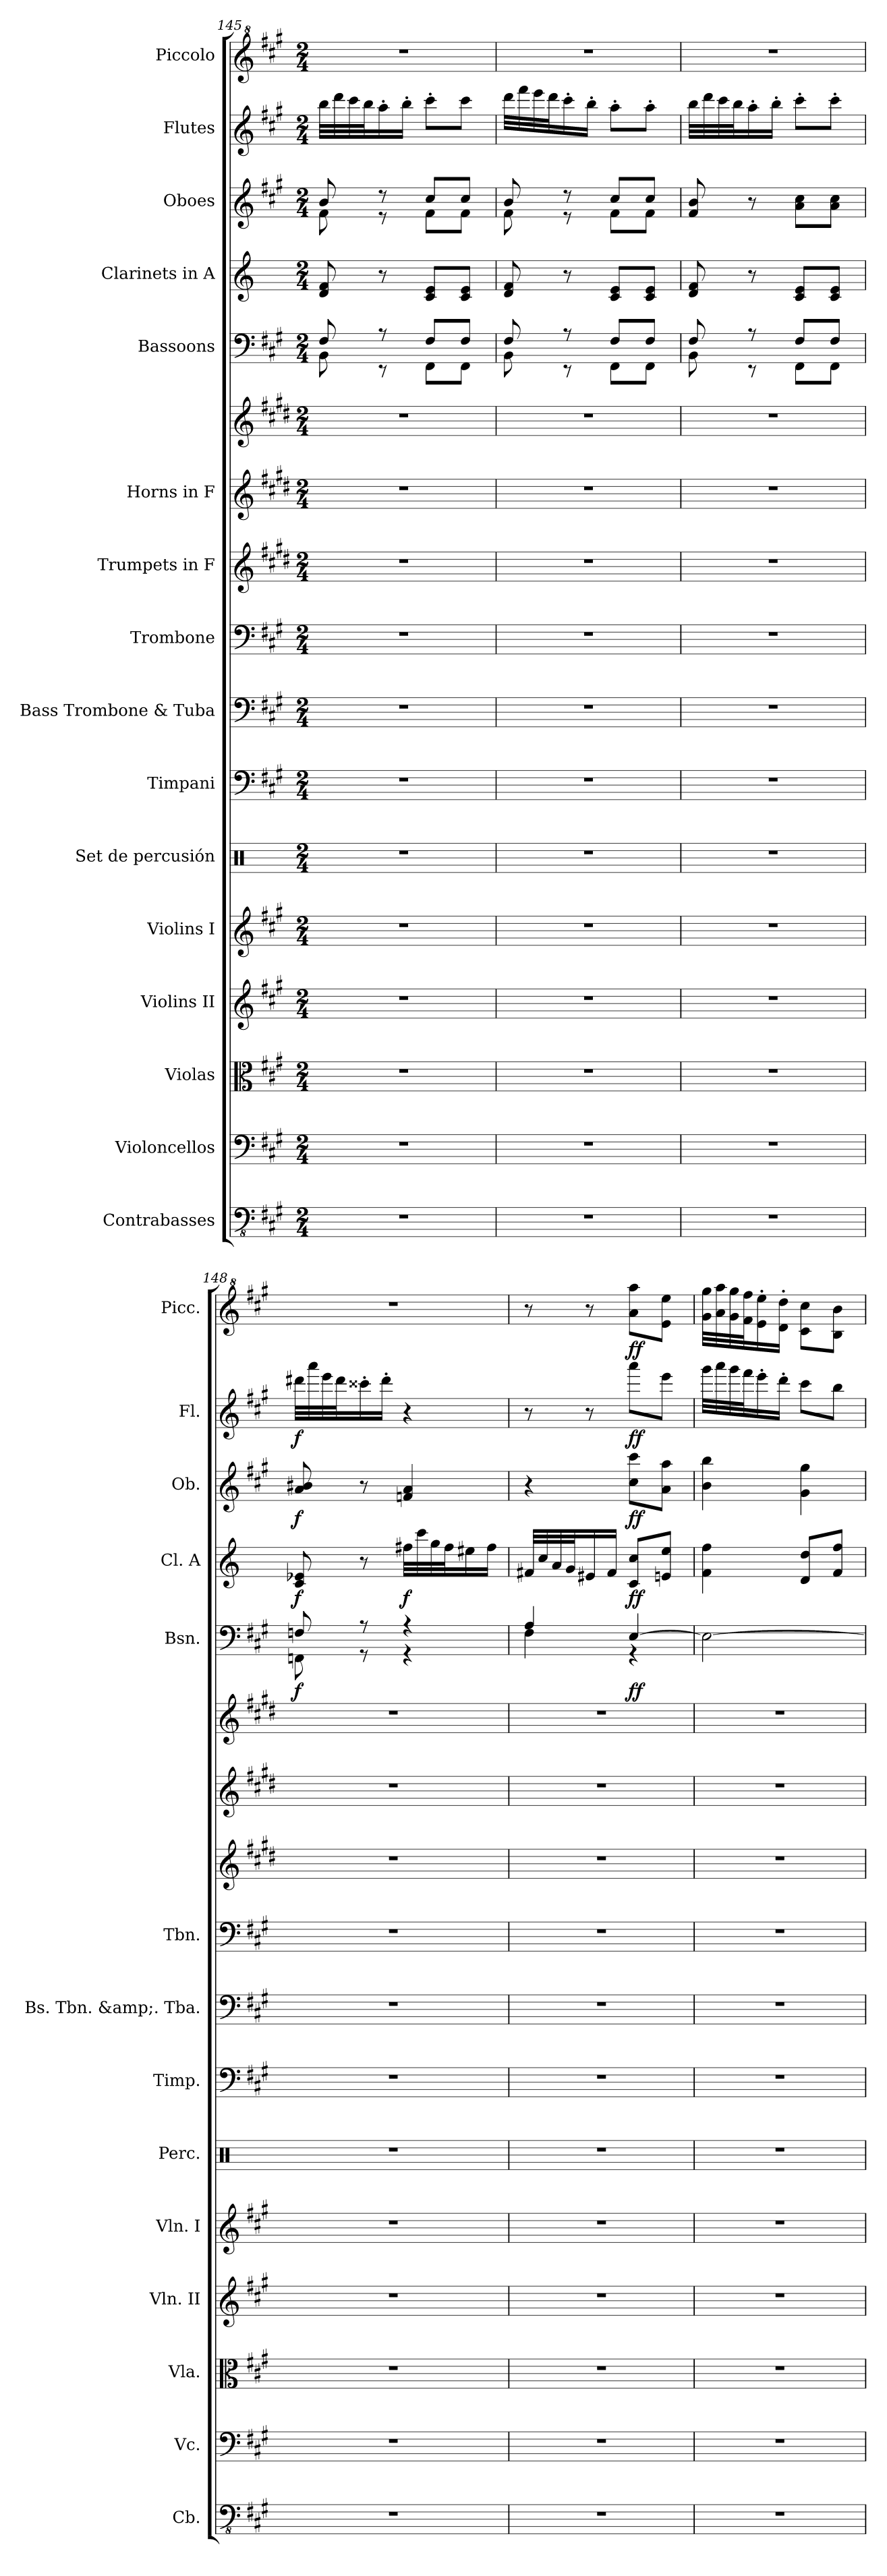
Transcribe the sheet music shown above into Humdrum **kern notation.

**kern	**kern	**kern	**kern	**kern	**kern	**kern	**kern	**kern	**kern	**kern	**kern	**kern	**dynam	**kern	**dynam	**kern	**dynam	**kern	**dynam	**kern	**dynam
*part16	*part15	*part14	*part13	*part12	*part11	*part10	*part9	*part8	*part7	*part6	*part6	*part5	*part5	*part4	*part4	*part3	*part3	*part2	*part2	*part1	*part1
*staff17	*staff16	*staff15	*staff14	*staff13	*staff12	*staff11	*staff10	*staff9	*staff8	*staff7	*staff6	*staff5	*staff5	*staff4	*staff4	*staff3	*staff3	*staff2	*staff2	*staff1	*staff1
*I"Contrabasses	*I"Violoncellos	*I"Violas	*I"Violins II	*I"Violins I	*I"Set de percusión	*I"Timpani	*I"Bass Trombone &amp; Tuba	*I"Trombone	*I"Trumpets in F	*I"Horns in F	*	*I"Bassoons	*	*I"Clarinets in A	*	*I"Oboes	*	*I"Flutes	*	*I"Piccolo	*
*I'Cb.	*I'Vc.	*I'Vla.	*I'Vln. II	*I'Vln. I	*I'Perc.	*I'Timp.	*I'Bs. Tbn. &amp;. Tba.	*I'Tbn.	*	*	*	*I'Bsn.	*	*I'Cl. A	*	*I'Ob.	*	*I'Fl.	*	*I'Picc.	*
*clefFv4	*clefF4	*clefC3	*clefG2	*clefG2	*clefX	*clefF4	*clefF4	*clefF4	*clefG2	*clefG2	*clefG2	*clefF4	*	*clefG2	*	*clefG2	*	*clefG2	*	*clefG^2	*
*ITrd7c12	*	*	*	*	*	*	*	*	*ITrd4c7	*ITrd4c7	*ITrd4c7	*	*	*ITrd2c3	*	*	*	*	*	*ITrd-7c-12	*
*k[f#c#g#]	*k[f#c#g#]	*k[f#c#g#]	*k[f#c#g#]	*k[f#c#g#]	*k[]	*k[f#c#g#]	*k[f#c#g#]	*k[f#c#g#]	*k[f#c#g#]	*k[f#c#g#]	*k[f#c#g#]	*k[f#c#g#]	*	*k[f#c#g#]	*	*k[f#c#g#]	*	*k[f#c#g#]	*	*k[f#c#g#]	*
*M2/4	*M2/4	*M2/4	*M2/4	*M2/4	*M2/4	*M2/4	*M2/4	*M2/4	*M2/4	*M2/4	*M2/4	*M2/4	*	*M2/4	*	*M2/4	*	*M2/4	*	*M2/4	*
=145	=145	=145	=145	=145	=145	=145	=145	=145	=145	=145	=145	=145	=145	=145	=145	=145	=145	=145	=145	=145	=145
*	*	*	*	*	*	*	*	*	*	*	*	*^	*	*	*	*^	*	*	*	*	*
2r	2r	2r	2r	2r	2r	2r	2r	2r	2r	2r	2r	8F#/	8BB\	.	8B/ 8d/	.	8b/	8f#\	.	32bb\LLL	.	2r	.
.	.	.	.	.	.	.	.	.	.	.	.	.	.	.	.	.	.	.	.	32ddd\	.	.	.
.	.	.	.	.	.	.	.	.	.	.	.	.	.	.	.	.	.	.	.	32ccc#\	.	.	.
.	.	.	.	.	.	.	.	.	.	.	.	.	.	.	.	.	.	.	.	32bb\J	.	.	.
.	.	.	.	.	.	.	.	.	.	.	.	8r	8r	.	8r	.	8r	8r	.	16aa'\	.	.	.
.	.	.	.	.	.	.	.	.	.	.	.	.	.	.	.	.	.	.	.	16bb'\JJ	.	.	.
.	.	.	.	.	.	.	.	.	.	.	.	8F#/L	8FF#\L	.	8A/ 8c#/L	.	8cc#/L	8f#\L	.	8ccc#'\L	.	.	.
.	.	.	.	.	.	.	.	.	.	.	.	8F#/J	8FF#\J	.	8A/ 8c#/J	.	8cc#/J	8f#\J	.	8ccc#\J	.	.	.
!!LO:PB:g=z
=146	=146	=146	=146	=146	=146	=146	=146	=146	=146	=146	=146	=146	=146	=146	=146	=146	=146	=146	=146	=146	=146	=146	=146
2r	2r	2r	2r	2r	2r	2r	2r	2r	2r	2r	2r	8F#/	8BB\	.	8B/ 8d/	.	8b/	8f#\	.	32ddd\LLL	.	2r	.
.	.	.	.	.	.	.	.	.	.	.	.	.	.	.	.	.	.	.	.	32fff#\	.	.	.
.	.	.	.	.	.	.	.	.	.	.	.	.	.	.	.	.	.	.	.	32eee\	.	.	.
.	.	.	.	.	.	.	.	.	.	.	.	.	.	.	.	.	.	.	.	32ddd\J	.	.	.
.	.	.	.	.	.	.	.	.	.	.	.	8r	8r	.	8r	.	8r	8r	.	16ccc#'\	.	.	.
.	.	.	.	.	.	.	.	.	.	.	.	.	.	.	.	.	.	.	.	16bb'\JJ	.	.	.
.	.	.	.	.	.	.	.	.	.	.	.	8F#/L	8FF#\L	.	8A/ 8c#/L	.	8cc#/L	8f#\L	.	8aa'\L	.	.	.
.	.	.	.	.	.	.	.	.	.	.	.	8F#/J	8FF#\J	.	8A/ 8c#/J	.	8cc#/J	8f#\J	.	8aa'\J	.	.	.
*	*	*	*	*	*	*	*	*	*	*	*	*	*	*	*	*	*v	*v	*	*	*	*	*
=147	=147	=147	=147	=147	=147	=147	=147	=147	=147	=147	=147	=147	=147	=147	=147	=147	=147	=147	=147	=147	=147	=147
2r	2r	2r	2r	2r	2r	2r	2r	2r	2r	2r	2r	8F#/	8BB\	.	8B/ 8d/	.	8f#/ 8b/	.	32bb\LLL	.	2r	.
.	.	.	.	.	.	.	.	.	.	.	.	.	.	.	.	.	.	.	32ddd\	.	.	.
.	.	.	.	.	.	.	.	.	.	.	.	.	.	.	.	.	.	.	32ccc#\	.	.	.
.	.	.	.	.	.	.	.	.	.	.	.	.	.	.	.	.	.	.	32bb\J	.	.	.
.	.	.	.	.	.	.	.	.	.	.	.	8r	8r	.	8r	.	8r	.	16aa'\	.	.	.
.	.	.	.	.	.	.	.	.	.	.	.	.	.	.	.	.	.	.	16bb'\JJ	.	.	.
.	.	.	.	.	.	.	.	.	.	.	.	8F#/L	8FF#\L	.	8A/ 8c#/L	.	8a\ 8cc#\L	.	8ccc#'\L	.	.	.
.	.	.	.	.	.	.	.	.	.	.	.	8F#/J	8FF#\J	.	8A/ 8c#/J	.	8a\ 8cc#\J	.	8ccc#'\J	.	.	.
!!LO:PB:g=z
=148	=148	=148	=148	=148	=148	=148	=148	=148	=148	=148	=148	=148	=148	=148	=148	=148	=148	=148	=148	=148	=148	=148
!	!	!	!	!	!	!	!	!	!	!	!	!	!	!LO:DY:b	!	!LO:DY:b	!	!LO:DY:b	!	!LO:DY:b	!	!
2r	2r	2r	2r	2r	2r	2r	2r	2r	2r	2r	2r	8Fn/	8FFn\	f	8A/ 8cn/	f	8a/ 8b#X/	f	32ddd#X\LLL	f	2r	.
.	.	.	.	.	.	.	.	.	.	.	.	.	.	.	.	.	.	.	32aaa\	.	.	.
.	.	.	.	.	.	.	.	.	.	.	.	.	.	.	.	.	.	.	32eee\	.	.	.
.	.	.	.	.	.	.	.	.	.	.	.	.	.	.	.	.	.	.	32ddd#\J	.	.	.
.	.	.	.	.	.	.	.	.	.	.	.	8r	8r	.	8r	.	8r	.	16ccc##X'\	.	.	.
.	.	.	.	.	.	.	.	.	.	.	.	.	.	.	.	.	.	.	16ddd#'\JJ	.	.	.
!	!	!	!	!	!	!	!	!	!	!	!	!	!	!	!	!LO:DY:b	!	!	!	!	!	!
.	.	.	.	.	.	.	.	.	.	.	.	4r	4r	.	32dd#X\LLL	f	4fn/ 4a/	.	4r	.	.	.
.	.	.	.	.	.	.	.	.	.	.	.	.	.	.	32aa\	.	.	.	.	.	.	.
.	.	.	.	.	.	.	.	.	.	.	.	.	.	.	32ee\	.	.	.	.	.	.	.
.	.	.	.	.	.	.	.	.	.	.	.	.	.	.	32dd#\J	.	.	.	.	.	.	.
.	.	.	.	.	.	.	.	.	.	.	.	.	.	.	16cc##X\	.	.	.	.	.	.	.
.	.	.	.	.	.	.	.	.	.	.	.	.	.	.	16dd#\JJ	.	.	.	.	.	.	.
=149	=149	=149	=149	=149	=149	=149	=149	=149	=149	=149	=149	=149	=149	=149	=149	=149	=149	=149	=149	=149	=149	=149
2r	2r	2r	2r	2r	2r	2r	2r	2r	2r	2r	2r	4A/	4F#\	.	32d#X/LLL	.	4r	.	8r	.	8r	.
.	.	.	.	.	.	.	.	.	.	.	.	.	.	.	32a/	.	.	.	.	.	.	.
.	.	.	.	.	.	.	.	.	.	.	.	.	.	.	32f#/	.	.	.	.	.	.	.
.	.	.	.	.	.	.	.	.	.	.	.	.	.	.	32e/J	.	.	.	.	.	.	.
.	.	.	.	.	.	.	.	.	.	.	.	.	.	.	16c##X/	.	.	.	8r	.	8r	.
.	.	.	.	.	.	.	.	.	.	.	.	.	.	.	16d#/JJ	.	.	.	.	.	.	.
!	!	!	!	!	!	!	!	!	!	!	!	!	!	!LO:DY:b	!	!LO:DY:b	!	!LO:DY:b	!	!LO:DY:b	!	!LO:DY:b
.	.	.	.	.	.	.	.	.	.	.	.	[4E/	4r	ff	8A/ 8a/L	ff	8cc#\ 8ccc#\L	ff	8aaa\L	ff	8aaa\ 8aaaa\L	ff
.	.	.	.	.	.	.	.	.	.	.	.	.	.	.	8c#X/ 8cc#/J	.	8a\ 8aa\J	.	8eee\J	.	8eee\ 8eeee\J	.
*	*	*	*	*	*	*	*	*	*	*	*	*v	*v	*	*	*	*	*	*	*	*	*
=150	=150	=150	=150	=150	=150	=150	=150	=150	=150	=150	=150	=150	=150	=150	=150	=150	=150	=150	=150	=150	=150
2r	2r	2r	2r	2r	2r	2r	2r	2r	2r	2r	2r	2E\_	.	4d\ 4dd\	.	4b\ 4bb\	.	32ggg#\LLL	.	32ggg#\ 32gggg#\LLL	.
.	.	.	.	.	.	.	.	.	.	.	.	.	.	.	.	.	.	32aaa\	.	32aaa\ 32aaaa\	.
.	.	.	.	.	.	.	.	.	.	.	.	.	.	.	.	.	.	32ggg#\	.	32ggg#\ 32gggg#\	.
.	.	.	.	.	.	.	.	.	.	.	.	.	.	.	.	.	.	32fff#\J	.	32fff#\ 32ffff#\J	.
.	.	.	.	.	.	.	.	.	.	.	.	.	.	.	.	.	.	16eee'\	.	16eee\' 16eeee\'	.
.	.	.	.	.	.	.	.	.	.	.	.	.	.	.	.	.	.	16ddd'\JJ	.	16ddd\' 16dddd\'JJ	.
.	.	.	.	.	.	.	.	.	.	.	.	.	.	8B/ 8b/L	.	4g#\ 4gg#\	.	8ccc#\L	.	8ccc#\ 8cccc#\L	.
.	.	.	.	.	.	.	.	.	.	.	.	.	.	8d/ 8dd/J	.	.	.	8bb\J	.	8bb\ 8bbb\J	.
=	=	=	=	=	=	=	=	=	=	=	=	=	=	=	=	=	=	=	=	=	=
*-	*-	*-	*-	*-	*-	*-	*-	*-	*-	*-	*-	*-	*-	*-	*-	*-	*-	*-	*-	*-	*-
